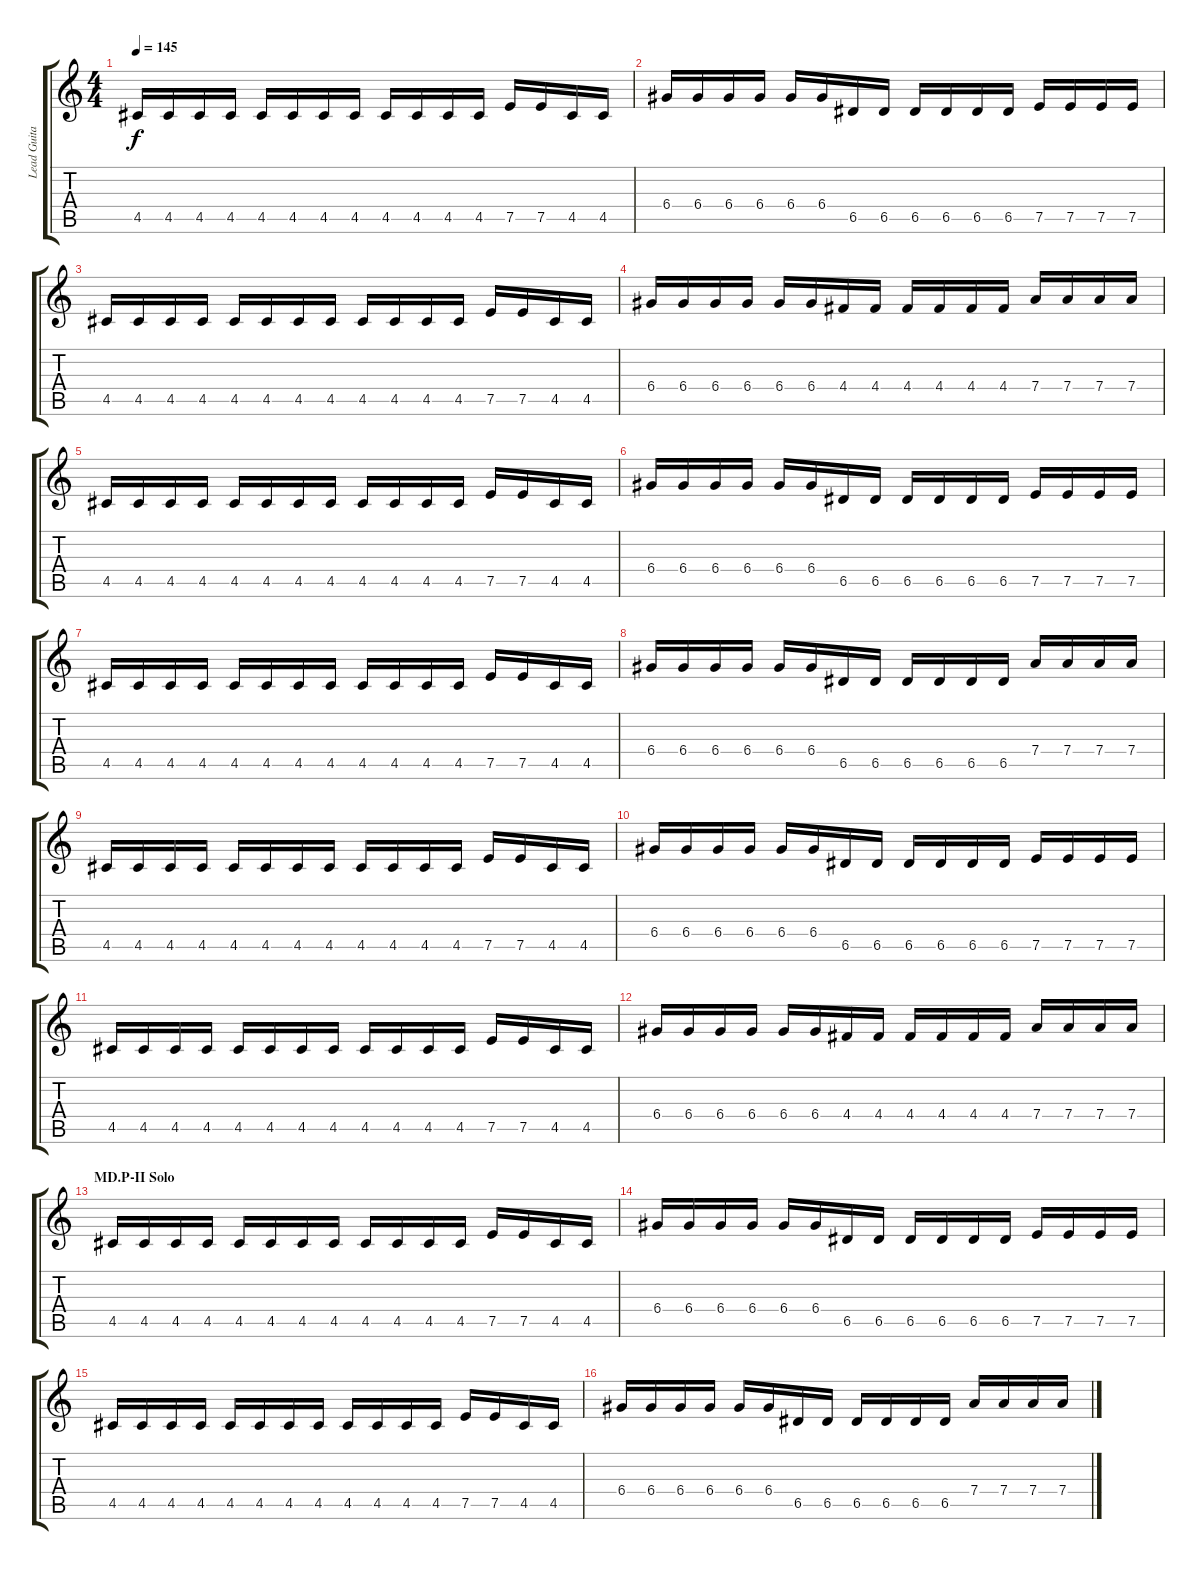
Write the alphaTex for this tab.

\track ("Lead Guitars" "Lead Guita") {instrument overdrivenguitar}
\staff {score tabs}
\tuning (E4 B3 G3 D3 A2 E2) {hide}
\ts (4 4)
\tempo 145
\clef g2
\ks c
4.5.16{dy f} 4.5.16 4.5.16 4.5.16 4.5.16 4.5.16 4.5.16 4.5.16 4.5.16 4.5.16 4.5.16 4.5.16 7.5.16 7.5.16 4.5.16 4.5.16 |
6.4.16 6.4.16 6.4.16 6.4.16 6.4.16 6.4.16 6.5.16 6.5.16 6.5.16 6.5.16 6.5.16 6.5.16 7.5.16 7.5.16 7.5.16 7.5.16 |
4.5.16 4.5.16 4.5.16 4.5.16 4.5.16 4.5.16 4.5.16 4.5.16 4.5.16 4.5.16 4.5.16 4.5.16 7.5.16 7.5.16 4.5.16 4.5.16 |
6.4.16 6.4.16 6.4.16 6.4.16 6.4.16 6.4.16 4.4.16 4.4.16 4.4.16 4.4.16 4.4.16 4.4.16 7.4.16 7.4.16 7.4.16 7.4.16 |
4.5.16 4.5.16 4.5.16 4.5.16 4.5.16 4.5.16 4.5.16 4.5.16 4.5.16 4.5.16 4.5.16 4.5.16 7.5.16 7.5.16 4.5.16 4.5.16 |
6.4.16 6.4.16 6.4.16 6.4.16 6.4.16 6.4.16 6.5.16 6.5.16 6.5.16 6.5.16 6.5.16 6.5.16 7.5.16 7.5.16 7.5.16 7.5.16 |
4.5.16 4.5.16 4.5.16 4.5.16 4.5.16 4.5.16 4.5.16 4.5.16 4.5.16 4.5.16 4.5.16 4.5.16 7.5.16 7.5.16 4.5.16 4.5.16 |
6.4.16 6.4.16 6.4.16 6.4.16 6.4.16 6.4.16 6.5.16 6.5.16 6.5.16 6.5.16 6.5.16 6.5.16 7.4.16 7.4.16 7.4.16 7.4.16 |
4.5.16 4.5.16 4.5.16 4.5.16 4.5.16 4.5.16 4.5.16 4.5.16 4.5.16 4.5.16 4.5.16 4.5.16 7.5.16 7.5.16 4.5.16 4.5.16 |
6.4.16 6.4.16 6.4.16 6.4.16 6.4.16 6.4.16 6.5.16 6.5.16 6.5.16 6.5.16 6.5.16 6.5.16 7.5.16 7.5.16 7.5.16 7.5.16 |
4.5.16 4.5.16 4.5.16 4.5.16 4.5.16 4.5.16 4.5.16 4.5.16 4.5.16 4.5.16 4.5.16 4.5.16 7.5.16 7.5.16 4.5.16 4.5.16 |
6.4.16 6.4.16 6.4.16 6.4.16 6.4.16 6.4.16 4.4.16 4.4.16 4.4.16 4.4.16 4.4.16 4.4.16 7.4.16 7.4.16 7.4.16 7.4.16 |
\section ("" "MD.P-II Solo")
4.5.16 4.5.16 4.5.16 4.5.16 4.5.16 4.5.16 4.5.16 4.5.16 4.5.16 4.5.16 4.5.16 4.5.16 7.5.16 7.5.16 4.5.16 4.5.16 |
6.4.16 6.4.16 6.4.16 6.4.16 6.4.16 6.4.16 6.5.16 6.5.16 6.5.16 6.5.16 6.5.16 6.5.16 7.5.16 7.5.16 7.5.16 7.5.16 |
4.5.16 4.5.16 4.5.16 4.5.16 4.5.16 4.5.16 4.5.16 4.5.16 4.5.16 4.5.16 4.5.16 4.5.16 7.5.16 7.5.16 4.5.16 4.5.16 |
6.4.16 6.4.16 6.4.16 6.4.16 6.4.16 6.4.16 6.5.16 6.5.16 6.5.16 6.5.16 6.5.16 6.5.16 7.4.16 7.4.16 7.4.16 7.4.16
